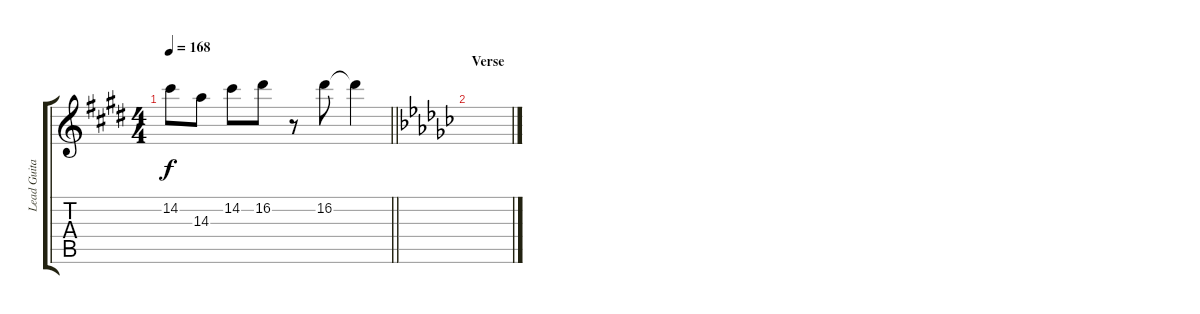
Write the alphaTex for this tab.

\track ("Lead Guitar" "Lead Guita") {instrument overdrivenguitar}
\staff {score tabs}
\tuning (E4 B3 G3 D3 A2 E2) {hide}
\ts (4 4)
\tempo 168
\clef g2
\barLineRight lightlight
\ks e
14.2{t}.8{dy f} 14.3.8 14.2.8 16.2.8 r.8 16.2.8 16.2{t}.4 |
\section ("" "Verse")
\ks gb
